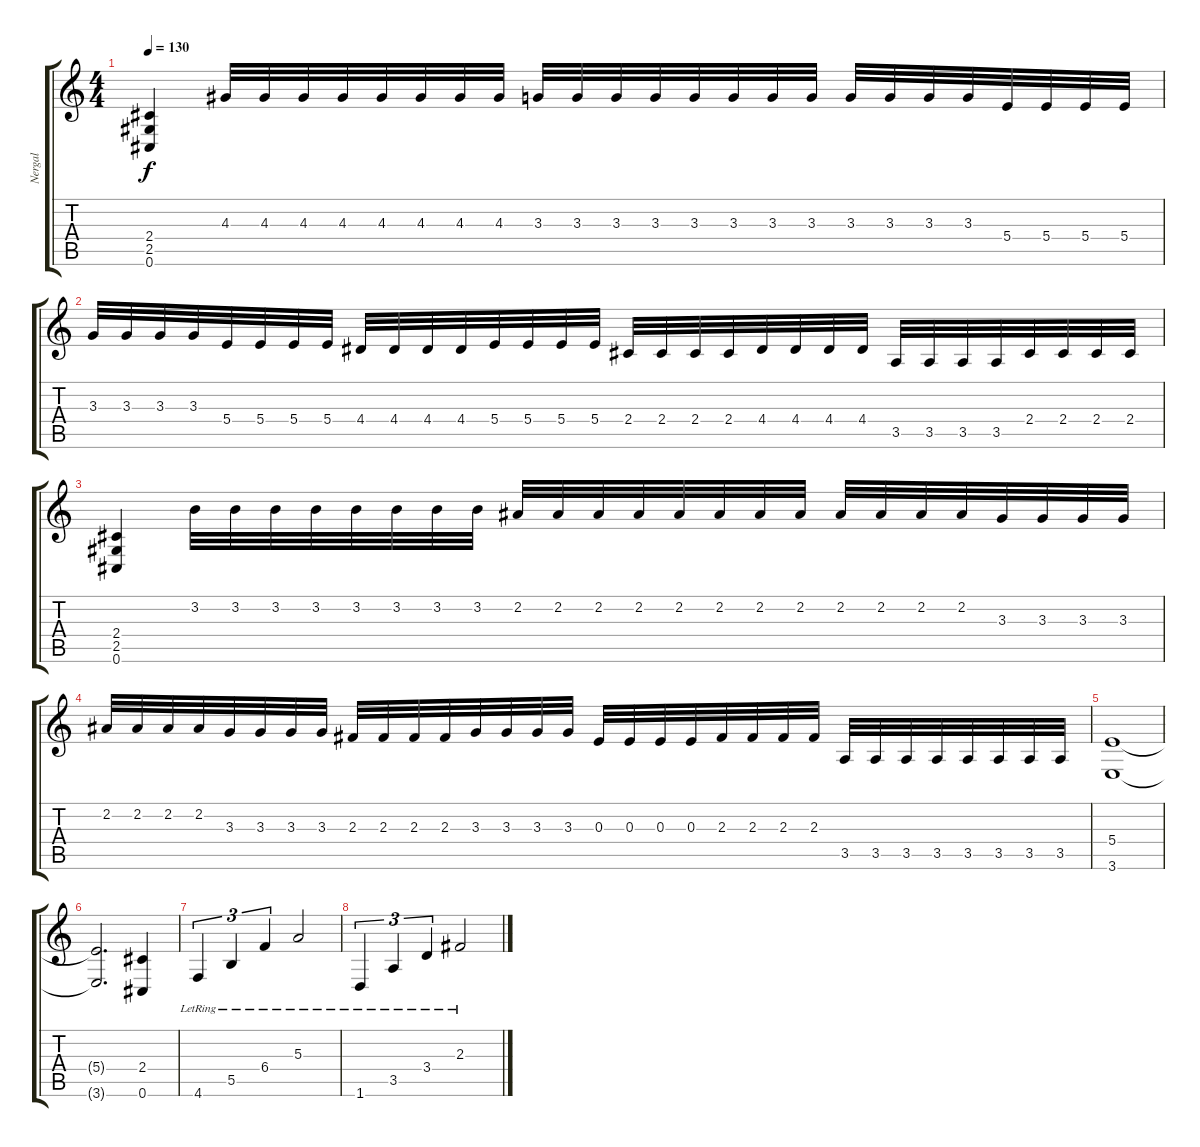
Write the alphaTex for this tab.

\track ("Nergal" "Nergal") {instrument distortionguitar}
\staff {score tabs}
\tuning (Db4 Ab3 E3 B2 Gb2 Db2) {hide}
\ts (4 4)
\tempo 130
\clef g2
\ks c
(2.4 2.5 0.6).4{dy f} 4.3.32 4.3.32 4.3.32 4.3.32 4.3.32 4.3.32 4.3.32 4.3.32 3.3.32 3.3.32 3.3.32 3.3.32 3.3.32 3.3.32 3.3.32 3.3.32 3.3.32 3.3.32 3.3.32 3.3.32 5.4.32 5.4.32 5.4.32 5.4.32 |
3.3.32 3.3.32 3.3.32 3.3.32 5.4.32 5.4.32 5.4.32 5.4.32 4.4.32 4.4.32 4.4.32 4.4.32 5.4.32 5.4.32 5.4.32 5.4.32 2.4.32 2.4.32 2.4.32 2.4.32 4.4.32 4.4.32 4.4.32 4.4.32 3.5.32 3.5.32 3.5.32 3.5.32 2.4.32 2.4.32 2.4.32 2.4.32 |
(2.4 2.5 0.6).4 3.2.32 3.2.32 3.2.32 3.2.32 3.2.32 3.2.32 3.2.32 3.2.32 2.2.32 2.2.32 2.2.32 2.2.32 2.2.32 2.2.32 2.2.32 2.2.32 2.2.32 2.2.32 2.2.32 2.2.32 3.3.32 3.3.32 3.3.32 3.3.32 |
2.2.32 2.2.32 2.2.32 2.2.32 3.3.32 3.3.32 3.3.32 3.3.32 2.3.32 2.3.32 2.3.32 2.3.32 3.3.32 3.3.32 3.3.32 3.3.32 0.3.32 0.3.32 0.3.32 0.3.32 2.3.32 2.3.32 2.3.32 2.3.32 3.5.32 3.5.32 3.5.32 3.5.32 3.5.32 3.5.32 3.5.32 3.5.32 |
(5.4 3.6).1 |
(5.4{t} 3.6{t}).2{d} (2.4 0.6).4 |
4.6{lr}.4{tu (3 2)} 5.5{lr}.4{tu (3 2)} 6.4{lr}.4{tu (3 2)} 5.3{lr}.2 |
1.6{lr}.4{tu (3 2)} 3.5{lr}.4{tu (3 2)} 3.4{lr}.4{tu (3 2)} 2.3{lr}.2
